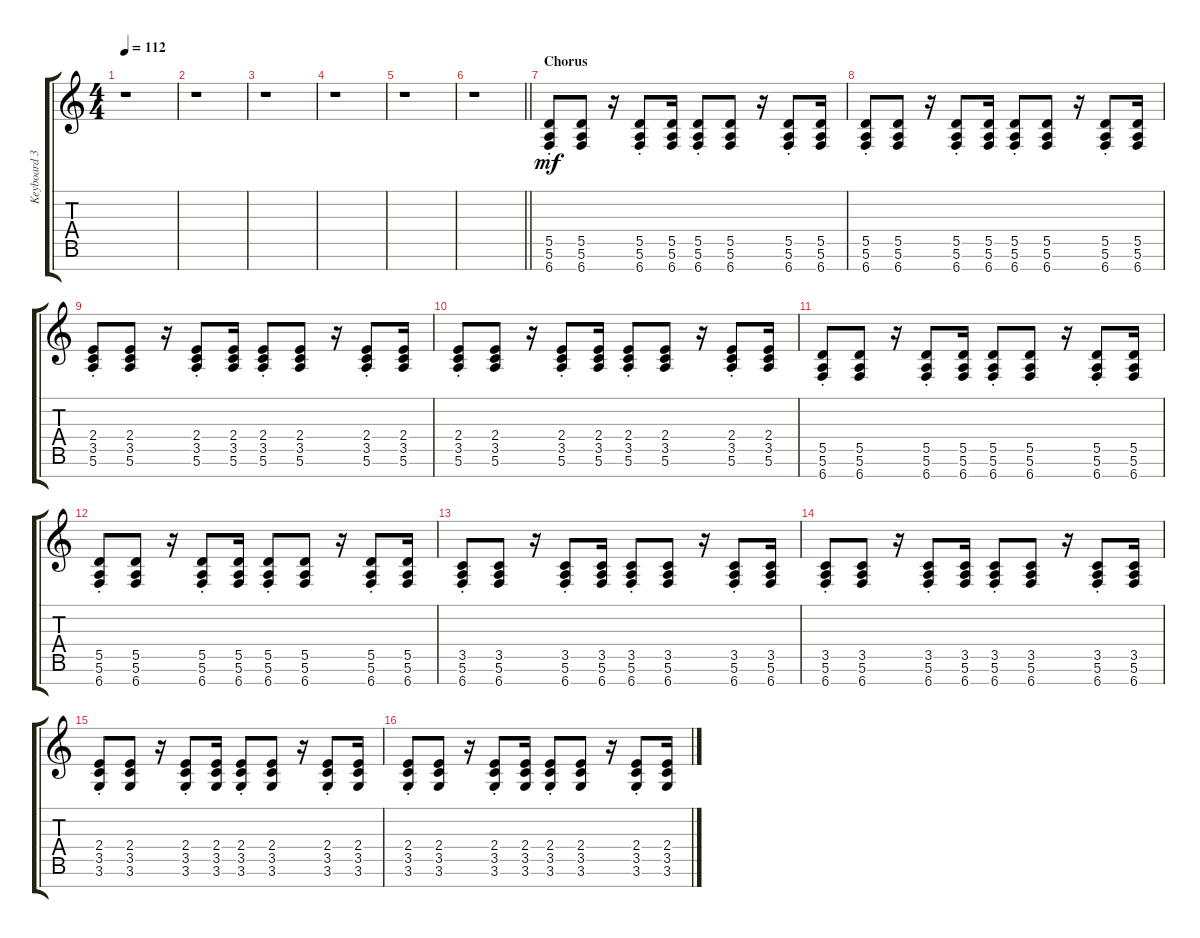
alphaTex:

\track ("Keyboard 3 (elec.)" "Keyboard 3") {instrument electricpiano1}
\staff {score tabs}
\tuning (E5 B4 G4 D4 A3 E3 B2) {hide}
\ts (4 4)
\tempo 112
\clef g2
\ks c
r.1{dy p} |
r.1 |
r.1 |
r.1 |
r.1 |
\barLineRight lightlight
r.1 |
\section ("" "Chorus")
(5.5{st} 5.6{st} 6.7{st}).8{dy mf} (5.5 5.6 6.7).8 r.16 (5.5{st} 5.6{st} 6.7{st}).8 (5.5 5.6 6.7).16 (5.5{st} 5.6{st} 6.7{st}).8 (5.5 5.6 6.7).8 r.16 (5.5{st} 5.6{st} 6.7{st}).8 (5.5 5.6 6.7).16 |
(5.5{st} 5.6{st} 6.7{st}).8 (5.5 5.6 6.7).8 r.16 (5.5{st} 5.6{st} 6.7{st}).8 (5.5 5.6 6.7).16 (5.5{st} 5.6{st} 6.7{st}).8 (5.5 5.6 6.7).8 r.16 (5.5{st} 5.6{st} 6.7{st}).8 (5.5 5.6 6.7).16 |
(2.4{st} 3.5{st} 5.6{st}).8 (2.4 3.5 5.6).8 r.16 (2.4{st} 3.5{st} 5.6{st}).8 (2.4 3.5 5.6).16 (2.4{st} 3.5{st} 5.6{st}).8 (2.4 3.5 5.6).8 r.16 (2.4{st} 3.5{st} 5.6{st}).8 (2.4 3.5 5.6).16 |
(2.4{st} 3.5{st} 5.6{st}).8 (2.4 3.5 5.6).8 r.16 (2.4{st} 3.5{st} 5.6{st}).8 (2.4 3.5 5.6).16 (2.4{st} 3.5{st} 5.6{st}).8 (2.4 3.5 5.6).8 r.16 (2.4{st} 3.5{st} 5.6{st}).8 (2.4 3.5 5.6).16 |
(5.5{st} 5.6{st} 6.7{st}).8 (5.5 5.6 6.7).8 r.16 (5.5{st} 5.6{st} 6.7{st}).8 (5.5 5.6 6.7).16 (5.5{st} 5.6{st} 6.7{st}).8 (5.5 5.6 6.7).8 r.16 (5.5{st} 5.6{st} 6.7{st}).8 (5.5 5.6 6.7).16 |
(5.5{st} 5.6{st} 6.7{st}).8 (5.5 5.6 6.7).8 r.16 (5.5{st} 5.6{st} 6.7{st}).8 (5.5 5.6 6.7).16 (5.5{st} 5.6{st} 6.7{st}).8 (5.5 5.6 6.7).8 r.16 (5.5{st} 5.6{st} 6.7{st}).8 (5.5 5.6 6.7).16 |
(3.5{st} 5.6{st} 6.7{st}).8 (3.5 5.6 6.7).8 r.16 (3.5{st} 5.6{st} 6.7{st}).8 (3.5 5.6 6.7).16 (3.5{st} 5.6{st} 6.7{st}).8 (3.5 5.6 6.7).8 r.16 (3.5{st} 5.6{st} 6.7{st}).8 (3.5 5.6 6.7).16 |
(3.5{st} 5.6{st} 6.7{st}).8 (3.5 5.6 6.7).8 r.16 (3.5{st} 5.6{st} 6.7{st}).8 (3.5 5.6 6.7).16 (3.5{st} 5.6{st} 6.7{st}).8 (3.5 5.6 6.7).8 r.16 (3.5{st} 5.6{st} 6.7{st}).8 (3.5 5.6 6.7).16 |
(2.4{st} 3.5{st} 3.6{st}).8 (2.4 3.5 3.6).8 r.16 (2.4{st} 3.5{st} 3.6{st}).8 (2.4 3.5 3.6).16 (2.4{st} 3.5{st} 3.6{st}).8 (2.4 3.5 3.6).8 r.16 (2.4{st} 3.5{st} 3.6{st}).8 (2.4 3.5 3.6).16 |
(2.4{st} 3.5{st} 3.6{st}).8 (2.4 3.5 3.6).8 r.16 (2.4{st} 3.5{st} 3.6{st}).8 (2.4 3.5 3.6).16 (2.4{st} 3.5{st} 3.6{st}).8 (2.4 3.5 3.6).8 r.16 (2.4{st} 3.5{st} 3.6{st}).8 (2.4 3.5 3.6).16
